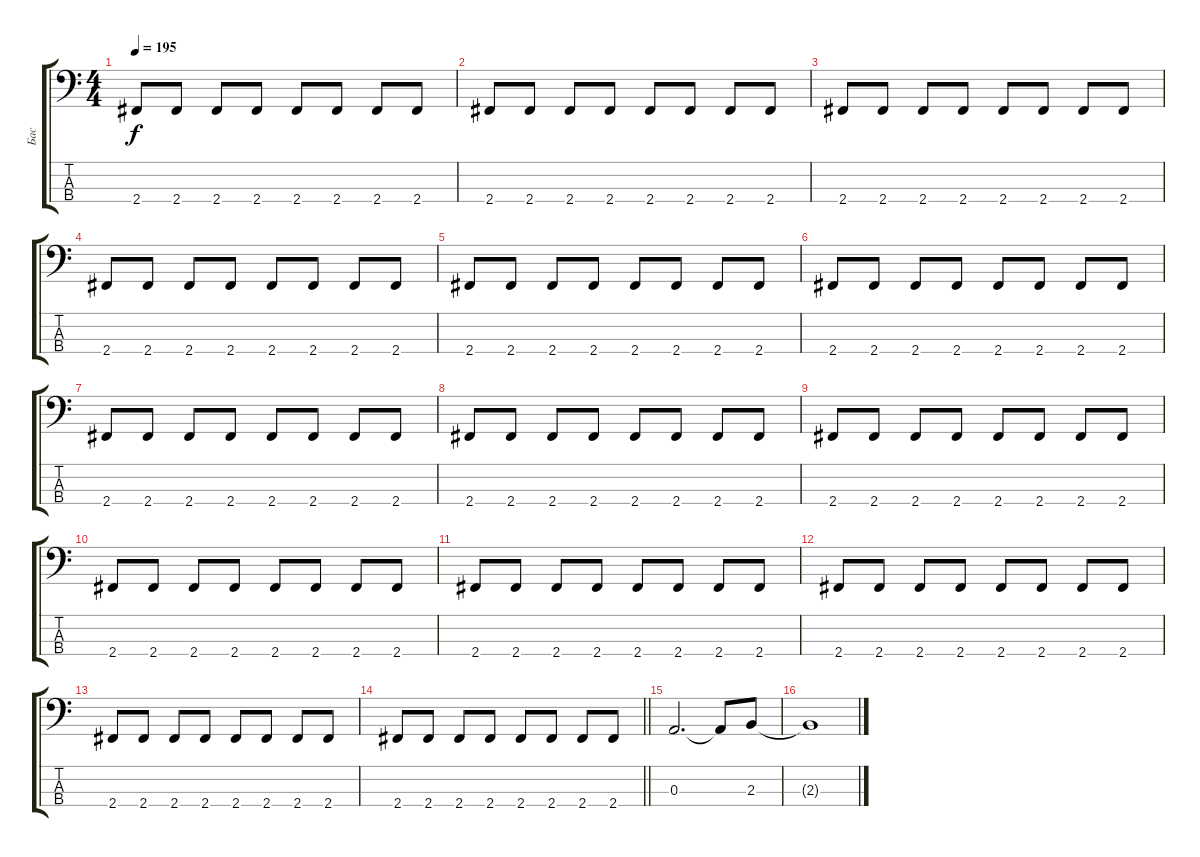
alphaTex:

\track ("Бас" "Бас") {instrument electricbasspick}
\staff {score tabs}
\tuning (G2 D2 A1 E1) {hide}
\ts (4 4)
\tempo 195
\clef f4
\ks c
2.4.8{dy f} 2.4.8 2.4.8 2.4.8 2.4.8 2.4.8 2.4.8 2.4.8 |
2.4.8 2.4.8 2.4.8 2.4.8 2.4.8 2.4.8 2.4.8 2.4.8 |
2.4.8 2.4.8 2.4.8 2.4.8 2.4.8 2.4.8 2.4.8 2.4.8 |
2.4.8 2.4.8 2.4.8 2.4.8 2.4.8 2.4.8 2.4.8 2.4.8 |
2.4.8 2.4.8 2.4.8 2.4.8 2.4.8 2.4.8 2.4.8 2.4.8 |
2.4.8 2.4.8 2.4.8 2.4.8 2.4.8 2.4.8 2.4.8 2.4.8 |
2.4.8 2.4.8 2.4.8 2.4.8 2.4.8 2.4.8 2.4.8 2.4.8 |
2.4.8 2.4.8 2.4.8 2.4.8 2.4.8 2.4.8 2.4.8 2.4.8 |
2.4.8 2.4.8 2.4.8 2.4.8 2.4.8 2.4.8 2.4.8 2.4.8 |
2.4.8 2.4.8 2.4.8 2.4.8 2.4.8 2.4.8 2.4.8 2.4.8 |
2.4.8 2.4.8 2.4.8 2.4.8 2.4.8 2.4.8 2.4.8 2.4.8 |
2.4.8 2.4.8 2.4.8 2.4.8 2.4.8 2.4.8 2.4.8 2.4.8 |
2.4.8 2.4.8 2.4.8 2.4.8 2.4.8 2.4.8 2.4.8 2.4.8 |
\barLineRight lightlight
2.4.8 2.4.8 2.4.8 2.4.8 2.4.8 2.4.8 2.4.8 2.4.8 |
0.3.2{d} 0.3{t}.8 2.3.8 |
2.3{t}.1
